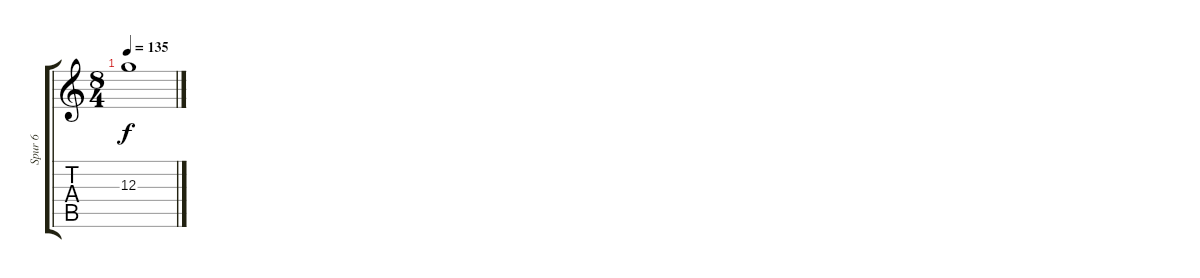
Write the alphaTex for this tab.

\track ("Spur 6" "Spur 6") {instrument overdrivenguitar}
\staff {score tabs}
\tuning (E4 B3 G3 D3 A2 E2) {hide}
\ts (8 4)
\tempo 135
\clef g2
\ks c
12.3.1{dy f}
